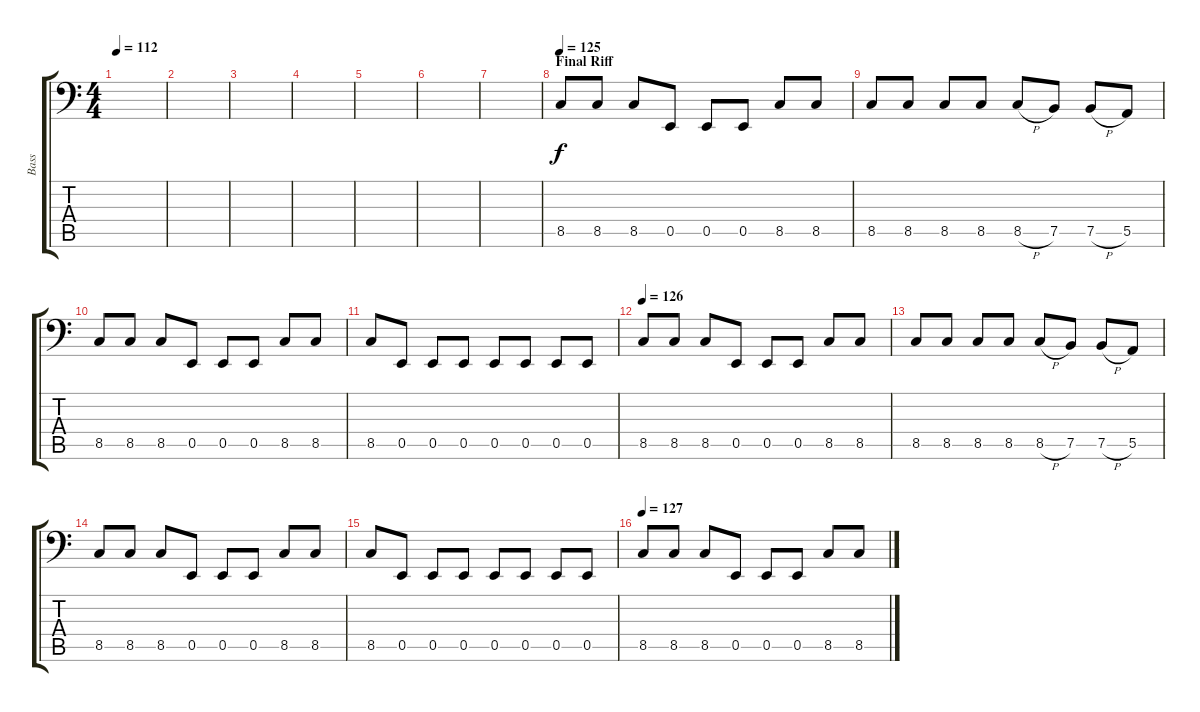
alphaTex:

\track ("Bass" "Bass") {instrument electricbassfinger}
\staff {score tabs}
\tuning (B2 Gb2 D2 A1 E1 B0) {hide}
\ts (4 4)
\tempo 112
\clef f4
\ks c
|
|
|
|
|
|
|
\section ("" "Final Riff")
\tempo 125
8.5.8{volume 12} 8.5.8 8.5.8 0.5.8 0.5.8 0.5.8 8.5.8 8.5.8 |
8.5.8 8.5.8 8.5.8 8.5.8 8.5{h}.8 7.5.8 7.5{h}.8 5.5.8 |
8.5.8 8.5.8 8.5.8 0.5.8 0.5.8 0.5.8 8.5.8 8.5.8 |
8.5.8 0.5.8 0.5.8 0.5.8 0.5.8 0.5.8 0.5.8 0.5.8 |
\tempo 126
8.5.8 8.5.8 8.5.8 0.5.8 0.5.8 0.5.8 8.5.8 8.5.8 |
8.5.8 8.5.8 8.5.8 8.5.8 8.5{h}.8 7.5.8 7.5{h}.8 5.5.8 |
8.5.8 8.5.8 8.5.8 0.5.8 0.5.8 0.5.8 8.5.8 8.5.8 |
8.5.8 0.5.8 0.5.8 0.5.8 0.5.8 0.5.8 0.5.8 0.5.8 |
\tempo 127
8.5.8 8.5.8 8.5.8 0.5.8 0.5.8 0.5.8 8.5.8 8.5.8
